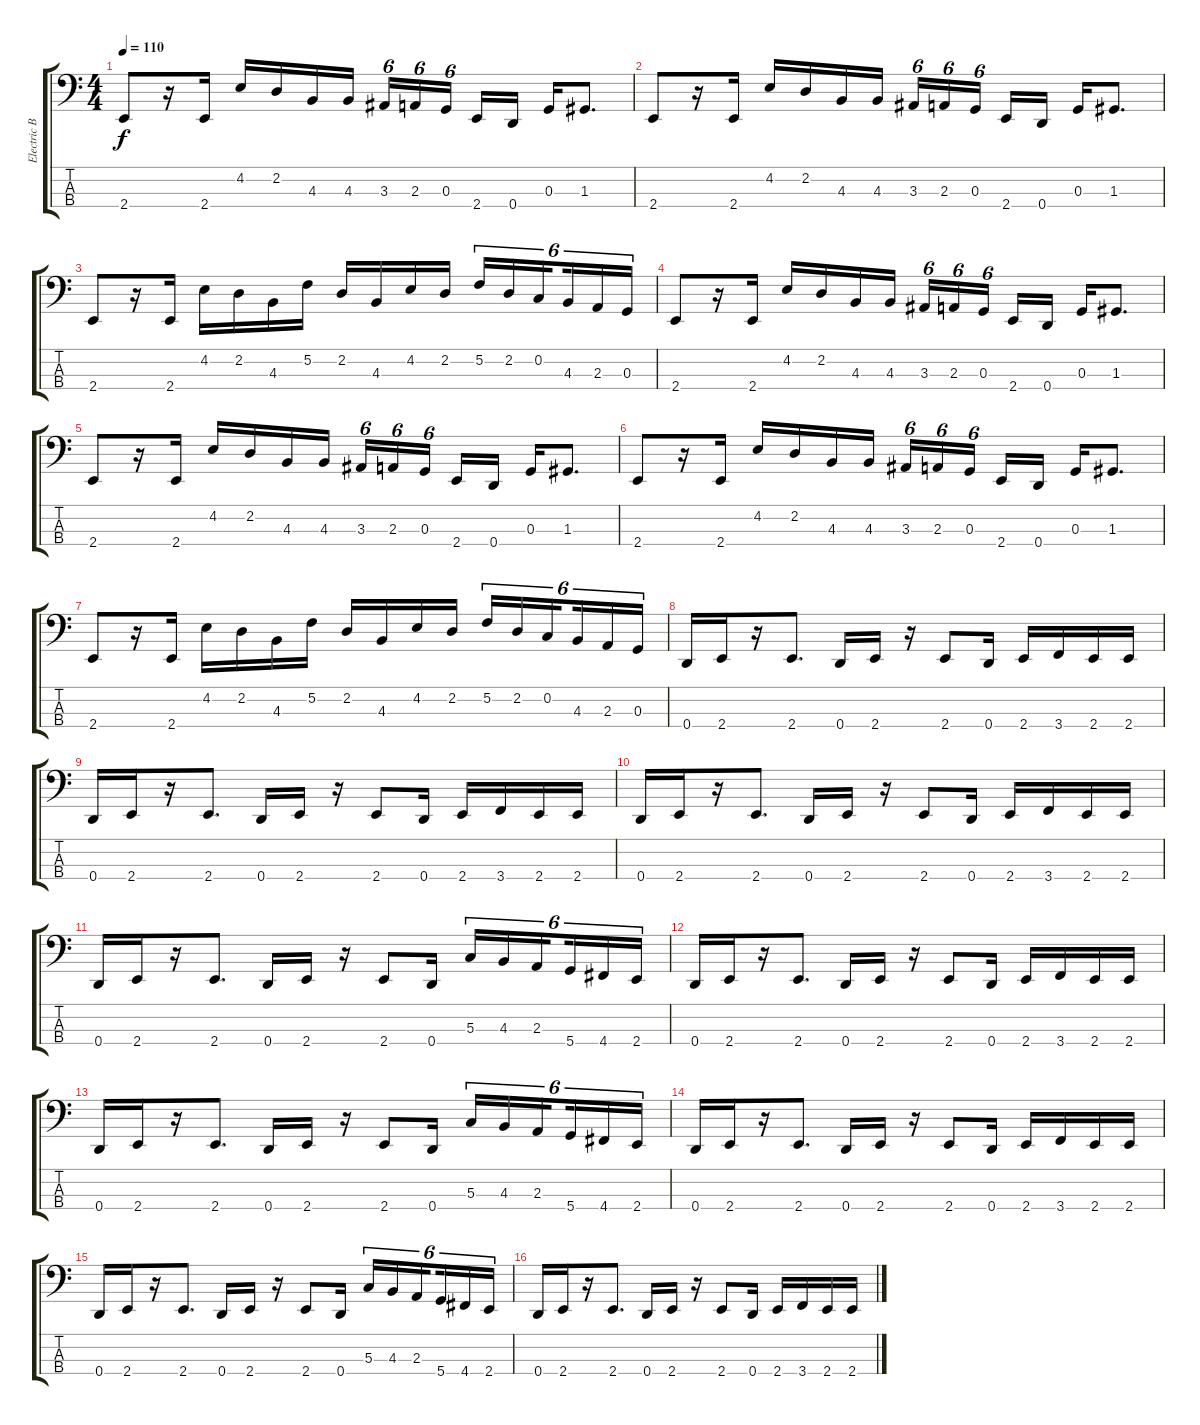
\track ("Electric Bass" "Electric B") {instrument electricbassfinger}
\staff {score tabs}
\tuning (F2 C2 G1 D1) {hide}
\ts (4 4)
\tempo 110
\clef f4
\ks c
2.4.8{dy f} r.16 2.4.16 4.2.16 2.2.16 4.3.16 4.3.16 3.3.16{tu (6 4)} 2.3.16{tu (6 4)} 0.3.16{tu (6 4) beam splitsecondary} 2.4.16 0.4.16 0.3.16 1.3.8{d} |
2.4.8 r.16 2.4.16 4.2.16 2.2.16 4.3.16 4.3.16 3.3.16{tu (6 4)} 2.3.16{tu (6 4)} 0.3.16{tu (6 4) beam splitsecondary} 2.4.16 0.4.16 0.3.16 1.3.8{d} |
2.4.8 r.16 2.4.16 4.2.16 2.2.16 4.3.16 5.2.16 2.2.16 4.3.16 4.2.16 2.2.16 5.2.16{tu (6 4)} 2.2.16{tu (6 4)} 0.2.16{tu (6 4) beam splitsecondary} 4.3.16{tu (6 4)} 2.3.16{tu (6 4)} 0.3.16{tu (6 4)} |
2.4.8 r.16 2.4.16 4.2.16 2.2.16 4.3.16 4.3.16 3.3.16{tu (6 4)} 2.3.16{tu (6 4)} 0.3.16{tu (6 4) beam splitsecondary} 2.4.16 0.4.16 0.3.16 1.3.8{d} |
2.4.8 r.16 2.4.16 4.2.16 2.2.16 4.3.16 4.3.16 3.3.16{tu (6 4)} 2.3.16{tu (6 4)} 0.3.16{tu (6 4) beam splitsecondary} 2.4.16 0.4.16 0.3.16 1.3.8{d} |
2.4.8 r.16 2.4.16 4.2.16 2.2.16 4.3.16 4.3.16 3.3.16{tu (6 4)} 2.3.16{tu (6 4)} 0.3.16{tu (6 4) beam splitsecondary} 2.4.16 0.4.16 0.3.16 1.3.8{d} |
2.4.8 r.16 2.4.16 4.2.16 2.2.16 4.3.16 5.2.16 2.2.16 4.3.16 4.2.16 2.2.16 5.2.16{tu (6 4)} 2.2.16{tu (6 4)} 0.2.16{tu (6 4) beam splitsecondary} 4.3.16{tu (6 4)} 2.3.16{tu (6 4)} 0.3.16{tu (6 4)} |
0.4.16 2.4.16 r.16 2.4.8{d} 0.4.16 2.4.16 r.16 2.4.8 0.4.16 2.4.16 3.4.16 2.4.16 2.4.16 |
0.4.16 2.4.16 r.16 2.4.8{d} 0.4.16 2.4.16 r.16 2.4.8 0.4.16 2.4.16 3.4.16 2.4.16 2.4.16 |
0.4.16 2.4.16 r.16 2.4.8{d} 0.4.16 2.4.16 r.16 2.4.8 0.4.16 2.4.16 3.4.16 2.4.16 2.4.16 |
0.4.16 2.4.16 r.16 2.4.8{d} 0.4.16 2.4.16 r.16 2.4.8 0.4.16 5.3.16{tu (6 4)} 4.3.16{tu (6 4)} 2.3.16{tu (6 4) beam splitsecondary} 5.4.16{tu (6 4)} 4.4.16{tu (6 4)} 2.4.16{tu (6 4)} |
0.4.16 2.4.16 r.16 2.4.8{d} 0.4.16 2.4.16 r.16 2.4.8 0.4.16 2.4.16 3.4.16 2.4.16 2.4.16 |
0.4.16 2.4.16 r.16 2.4.8{d} 0.4.16 2.4.16 r.16 2.4.8 0.4.16 5.3.16{tu (6 4)} 4.3.16{tu (6 4)} 2.3.16{tu (6 4) beam splitsecondary} 5.4.16{tu (6 4)} 4.4.16{tu (6 4)} 2.4.16{tu (6 4)} |
0.4.16 2.4.16 r.16 2.4.8{d} 0.4.16 2.4.16 r.16 2.4.8 0.4.16 2.4.16 3.4.16 2.4.16 2.4.16 |
0.4.16 2.4.16 r.16 2.4.8{d} 0.4.16 2.4.16 r.16 2.4.8 0.4.16 5.3.16{tu (6 4)} 4.3.16{tu (6 4)} 2.3.16{tu (6 4) beam splitsecondary} 5.4.16{tu (6 4)} 4.4.16{tu (6 4)} 2.4.16{tu (6 4)} |
0.4.16 2.4.16 r.16 2.4.8{d} 0.4.16 2.4.16 r.16 2.4.8 0.4.16 2.4.16 3.4.16 2.4.16 2.4.16
